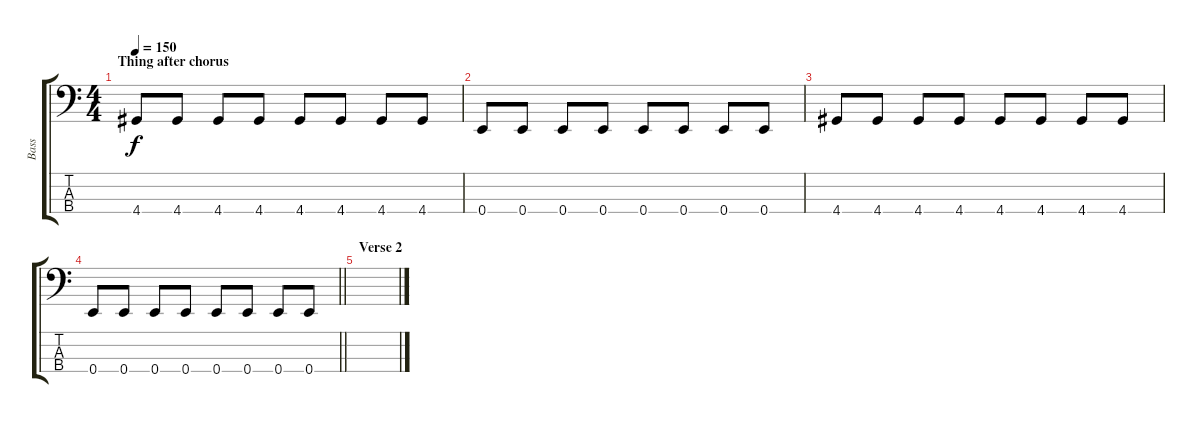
\track ("Bass" "Bass") {instrument electricbassfinger}
\staff {score tabs}
\tuning (G2 D2 A1 E1) {hide}
\ts (4 4)
\section ("" "Thing after chorus")
\tempo 150
\clef f4
\ks c
4.4.8{dy f} 4.4.8 4.4.8 4.4.8 4.4.8 4.4.8 4.4.8 4.4.8 |
0.4.8 0.4.8 0.4.8 0.4.8 0.4.8 0.4.8 0.4.8 0.4.8 |
4.4.8 4.4.8 4.4.8 4.4.8 4.4.8 4.4.8 4.4.8 4.4.8 |
\barLineRight lightlight
0.4.8 0.4.8 0.4.8 0.4.8 0.4.8 0.4.8 0.4.8 0.4.8 |
\section ("" "Verse 2")
